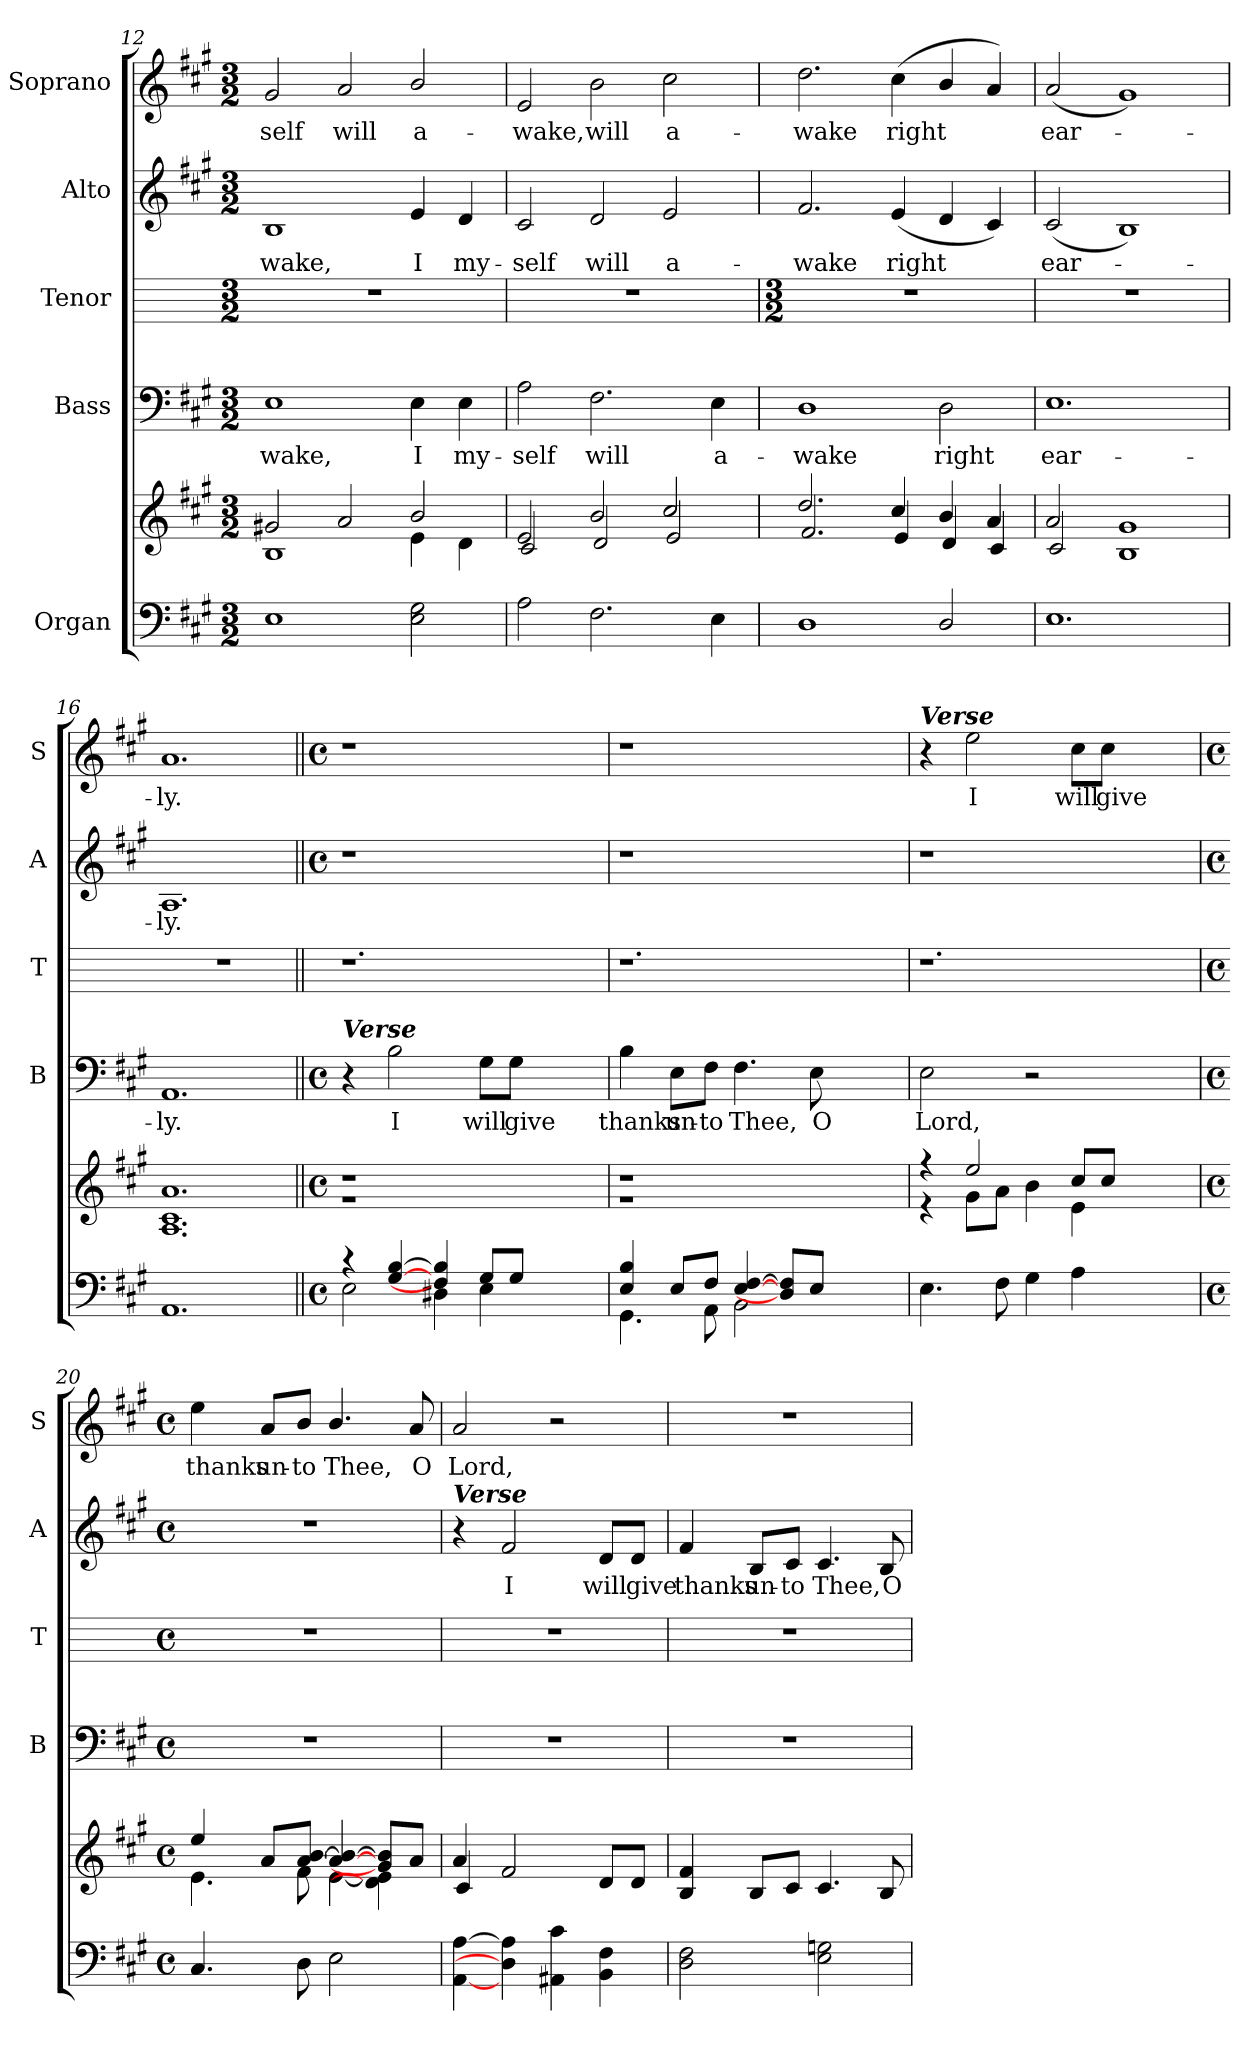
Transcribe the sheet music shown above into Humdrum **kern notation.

**kern	**kern	**kern	**text	**kern	**kern	**text	**kern	**text
*part5	*part5	*part4	*part4	*part3	*part2	*part2	*part1	*part1
*staff6	*staff5	*staff4	*staff4	*staff3	*staff2	*staff2	*staff1	*staff1
*I"Organ	*	*I"Bass	*	*I"Tenor	*I"Alto	*	*I"Soprano	*
*	*	*I'B	*	*I'T	*I'A	*	*I'S	*
*clefF4	*clefG2	*clefF4	*	*	*clefG2	*	*clefG2	*
*k[f#c#g#]	*k[f#c#g#]	*k[f#c#g#]	*	*	*k[f#c#g#]	*	*k[f#c#g#]	*
*A:	*A:	*A:	*	*	*A:	*	*A:	*
*M3/2	*M3/2	*M3/2	*	*M3/2	*M3/2	*	*M3/2	*
=12	=12	=12	=12	=12	=12	=12	=12	=12
*	*^	*	*	*	*	*	*	*
!	!	!	!	!LO:LY:b	!	!	!LO:LY:b	!	!LO:LY:b
1E	2g#X/	1B\	1E	-wake,	1.r	1B	-wake,	2g#	-self
!	!	!	!	!	!	!	!	!	!LO:LY:b
.	2a/	.	.	.	.	.	.	2a	will
!	!	!	!	!LO:LY:b	!	!	!LO:LY:b	!	!LO:LY:b
2E 2G#	2b/	4e\	4E	I	.	4e	I	2b/	a-
!	!	!	!	!LO:LY:b	!	!	!LO:LY:b	!	!
.	.	4d\	4E	my-	.	4d	my-	.	.
=13	=13	=13	=13	=13	=13	=13	=13	=13	=13
!	!	!	!	!LO:LY:b	!	!	!LO:LY:b	!	!LO:LY:b
2A	2e/	2c#/	2A	-self	1.r	2c#	-self	2e	-wake,
!	!	!	!	!LO:LY:b	!	!	!LO:LY:b	!	!LO:LY:b
2.F#	2b/	2d/	2.F#	will	.	2d	will	2b	will
!	!	!	!	!	!	!	!LO:LY:b	!	!LO:LY:b
.	2cc#/	2e/	.	.	.	2e	a-	2cc#	a-
!	!	!	!	!LO:LY:b	!	!	!	!	!
4E	.	.	4E	a-	.	.	.	.	.
!!LO:LB:g=z
=14	=14	=14	=14	=14	=14	=14	=14	=14	=14
*	*	*	*	*	*M3/2	*	*	*	*
*^	*	*	*	*	*	*	*	*	*
!	!LO:N:vis=1	!	!	!	!LO:LY:b	!	!	!LO:LY:b	!	!LO:LY:b
1D	1.ryy	2.dd/	2.f#/	1D	-wake	1.r	2.f#	-wake	2.dd	-wake
!	!	!	!	!	!	!	!	!LO:LY:b	!	!LO:LY:b
.	.	4cc#/	4e/	.	.	.	(<4e	right	(<4cc#	right
!	!	!	!	!	!LO:LY:b	!	!	!	!	!
2D	.	4b/	4d/	2D	right	.	4d	.	4b/	.
.	.	4a/	4c#/	.	.	.	4c#)	.	4a)	.
=15	=15	=15	=15	=15	=15	=15	=15	=15	=15	=15
!	!LO:N:vis=1	!	!	!	!LO:LY:b	!	!	!LO:LY:b	!	!LO:LY:b
1.E	1.ryy	2a/	2c#/	1.E	ear-	1.r	(<2c#	ear-	(<2a	ear-
.	.	1g#/	1B\	.	.	.	1B)	.	1g#)	.
=16	=16	=16	=16	=16	=16	=16	=16	=16	=16	=16
!	!LO:N:vis=1	!	!	!	!LO:LY:b	!	!	!LO:LY:b	!	!LO:LY:b
1.AA	1.ryy	1.a/	1.A\ 1.c#\	1.AA	-ly.	1.r	1.A	ly.	1.a	ly.
=17||	=17||	=17||	=17||	=17||	=17||	=17||	=17||	=17||	=17||	=17||
*M4/4	*	*M4/4	*	*M4/4	*	*	*M4/4	*	*M4/4	*
*met(c)	*	*met(c)	*	*met(c)	*	*	*met(c)	*	*met(c)	*
!	!	!	!	!LO:TX:a:Bi:t=Verse	!	!	!	!	!	!
4r	2E	1r	1r	4r	.	1.r	1r	.	1r	.
!	!	!	!	!	!LO:LY:b	!	!	!	!	!
[4G#/ [4B/	.	.	.	2B	I	.	.	.	.	.
4F#/] 4B/]	4D#X	.	.	.	.	.	.	.	.	.
!	!	!	!	!	!LO:LY:b	!	!	!	!	!
8G#/L	4E	.	.	8G#\L	will	.	.	.	.	.
!	!	!	!	!	!LO:LY:b	!	!	!	!	!
8G#/J	.	.	.	8G#\J	give	.	.	.	.	.
2ryy	2ryy	2ryy	2ryy	2ryy	.	.	2ryy	.	2ryy	.
=18	=18	=18	=18	=18	=18	=18	=18	=18	=18	=18
!	!	!	!	!	!LO:LY:b	!	!	!	!	!
4E/ 4B/	4.GG#\	1r	1r	4B	thanks	1.r	1r	.	1r	.
!	!	!	!	!	!LO:LY:b	!	!	!	!	!
8E/L	.	.	.	8E\L	un-	.	.	.	.	.
!	!	!	!	!	!LO:LY:b	!	!	!	!	!
8F#/J	8AA\	.	.	8F#\J	-to	.	.	.	.	.
!	!	!	!	!	!LO:LY:b	!	!	!	!	!
[4E/ [4F#/	2BB\	.	.	4.F#	Thee,	.	.	.	.	.
8D#/] 8F#/]L	.	.	.	.	.	.	.	.	.	.
!	!	!	!	!	!LO:LY:b	!	!	!	!	!
8E/J	.	.	.	8E	O	.	.	.	.	.
2ryy	2ryy	2ryy	2ryy	2ryy	.	.	2ryy	.	2ryy	.
=19	=19	=19	=19	=19	=19	=19	=19	=19	=19	=19
!	!	!	!	!	!	!	!	!	!LO:TX:a:Bi:t=Verse	!
!	!	!	!	!	!LO:LY:b	!	!	!	!	!
1ryy	4.E	4r	4r	2E	Lord,	1.r	1r	.	4r	.
!	!	!	!	!	!	!	!	!	!	!LO:LY:b
.	.	2ee/	8g#\L	.	.	.	.	.	2ee	I
.	8F#	.	8a\J	.	.	.	.	.	.	.
.	4G#	.	4b\	2r	.	.	.	.	.	.
!	!	!	!	!	!	!	!	!	!	!LO:LY:b
.	4A	8cc#/L	4e\	.	.	.	.	.	8cc#\L	will
!	!	!	!	!	!	!	!	!	!	!LO:LY:b
.	.	8cc#/J	.	.	.	.	.	.	8cc#\J	give
2ryy	2ryy	2ryy	2ryy	2ryy	.	.	2ryy	.	2ryy	.
*v	*v	*	*	*	*	*	*	*	*	*
!!LO:LB:g=z
=20	=20	=20	=20	=20	=20	=20	=20	=20	=20
*M4/4	*M4/4	*	*M4/4	*	*M4/4	*M4/4	*	*M4/4	*
*met(c)	*met(c)	*	*met(c)	*	*met(c)	*met(c)	*	*met(c)	*
*^	*	*	*	*	*	*	*	*	*
!	!	!	!	!	!	!	!	!	!	!LO:LY:b
*v	*v	*	*	*	*	*	*	*	*	*
4.C#/	4ee/	4.e\	1r	.	1r	1r	.	4ee	thanks
!	!	!	!	!	!	!	!	!	!LO:LY:b
.	8a/L	.	.	.	.	.	.	8a/L	un-
!	!	!	!	!	!	!	!	!	!LO:LY:b
8D	[8a/ [8b/J	8f#\	.	.	.	.	.	8b/J	-to
!	!	!	!	!	!	!	!	!	!LO:LY:b
2E	4a/_ 4b/_	[4e\	.	.	.	.	.	4.b/	Thee,
.	8g#/] 8b/]L	4d\] 4e\]	.	.	.	.	.	.	.
!	!	!	!	!	!	!	!	!	!LO:LY:b
.	8a/J	.	.	.	.	.	.	8a	O
=21	=21	=21	=21	=21	=21	=21	=21	=21	=21
!	!	!	!	!	!	!LO:TX:a:Bi:t=Verse	!	!	!
!	!	!	!	!	!	!	!	!	!LO:LY:b
[4AA [4A	4a/	4c#/	1r	.	1r	4r	.	2a	Lord,
!	!	!	!	!	!	!	!LO:LY:b	!	!
4D] 4A]	4ryy	2f#/	.	.	.	2f#	I	.	.
4AA#X 4c#	2ryy	.	.	.	.	.	.	2r	.
!	!	!	!	!	!	!	!LO:LY:b	!	!
4BB 4F#	.	8d/L	.	.	.	8d/L	will	.	.
!	!	!	!	!	!	!	!LO:LY:b	!	!
.	.	8d/J	.	.	.	8d/J	give	.	.
=22	=22	=22	=22	=22	=22	=22	=22	=22	=22
!	!	!	!	!	!	!	!LO:LY:b	!	!
2D 2F#	1ryy	4B/ 4f#/	1r	.	1r	4f#	thanks	1r	.
!	!	!	!	!	!	!	!LO:LY:b	!	!
.	.	8B/L	.	.	.	8B/L	un-	.	.
!	!	!	!	!	!	!	!LO:LY:b	!	!
.	.	8c#/J	.	.	.	8c#/J	-to	.	.
!	!	!	!	!	!	!	!LO:LY:b	!	!
2E 2Gn	.	4.c#/	.	.	.	4.c#	Thee,	.	.
!	!	!	!	!	!	!	!LO:LY:b	!	!
.	.	8B/	.	.	.	8B	O	.	.
*	*v	*v	*	*	*	*	*	*	*
=	=	=	=	=	=	=	=	=
*-	*-	*-	*-	*-	*-	*-	*-	*-
